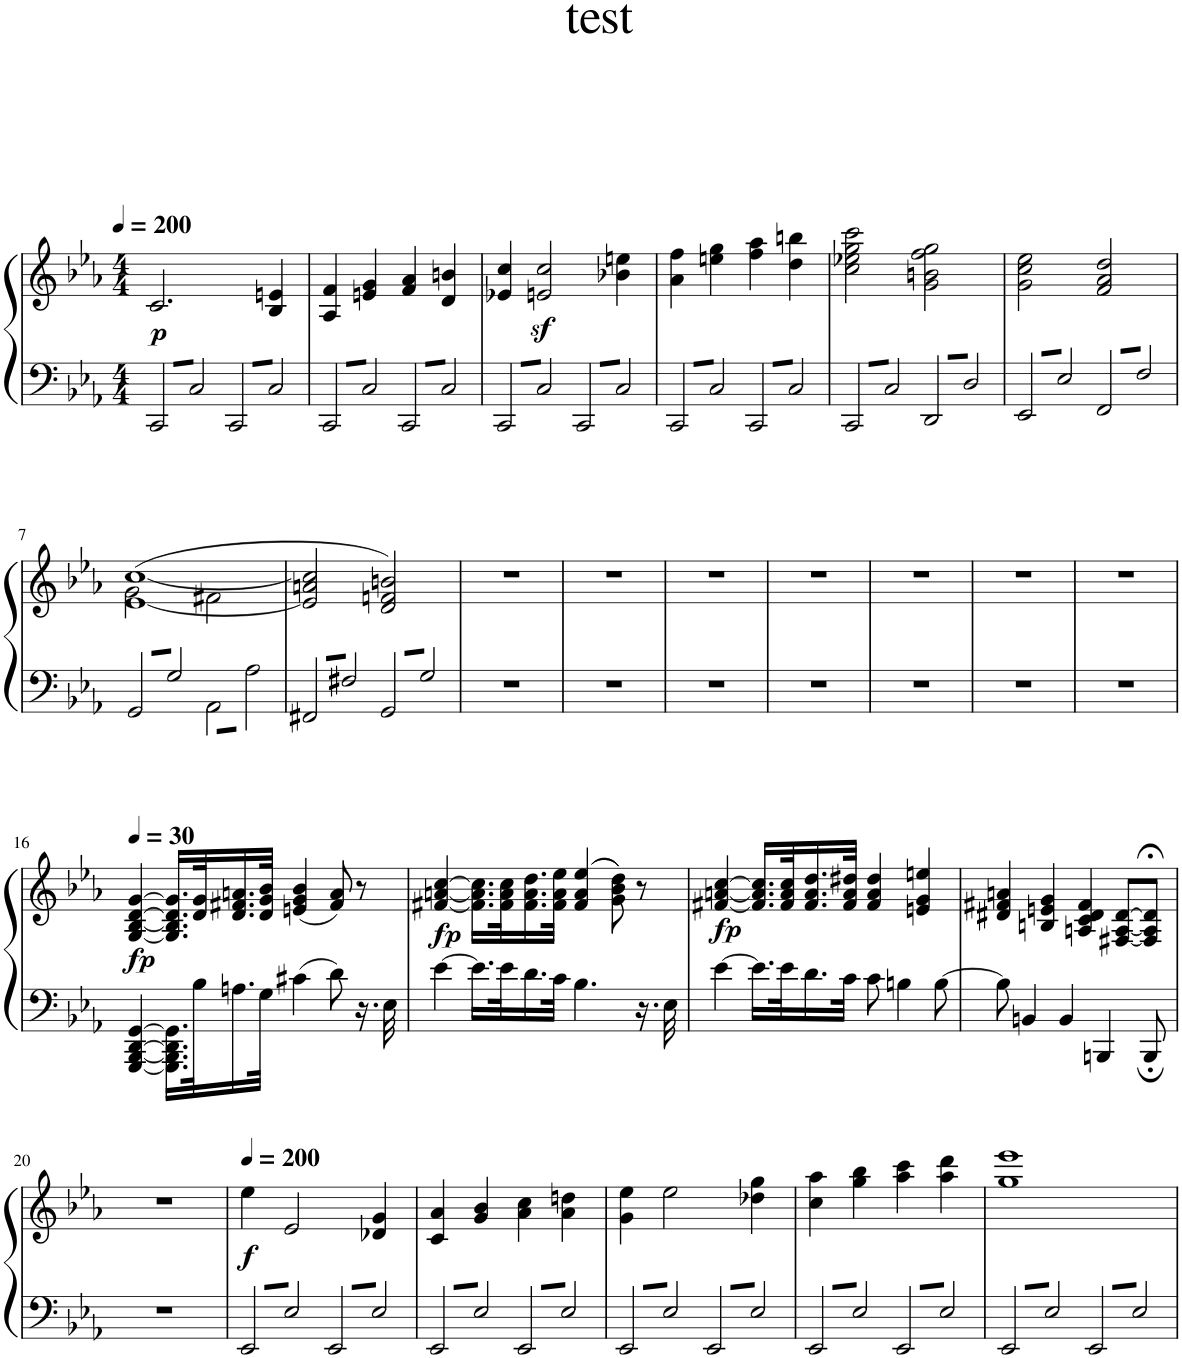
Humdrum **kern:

**kern	**kern	**dynam
*part1	*part1	*part1
*staff2	*staff1	*staff1/2
*I"Piano	*	*
*I'Pno.	*	*
*clefF4	*clefG2	*
*k[b-e-a-]	*k[b-e-a-]	*
*M4/4	*M4/4	*
*MM200	*MM200	*
=1	=1	=1
!	!	!LO:DY:b
6.CC/	2.c/	p
6.C/	.	.
6.CC/	.	.
6.C/	4B-/ 4en/	.
=2	=2	=2
6.CC/	4A-/ 4f/	.
6.C/	4en/ 4g/	.
6.CC/	4f/ 4a-/	.
6.C/	4d/ 4bn/	.
=3	=3	=3
6.CC/	4e-X/ 4cc/	.
6.C/	2en/z< 2cc/z<	.
6.CC/	.	.
6.C/	4b-X\ 4een\	.
=4	=4	=4
6.CC/	4a-\ 4ff\	.
6.C/	4een\ 4gg\	.
6.CC/	4ff\ 4aa-\	.
6.C/	4dd\ 4bbn\	.
=5	=5	=5
6.CC/	2cc\ 2ee-X\ 2gg\ 2ccc\	.
6.C/	.	.
6.DD/	2g\ 2bn\ 2ff\ 2gg\	.
6.D/	.	.
=6	=6	=6
6.EE-/	2g\ 2cc\ 2ee-\	.
6.E-/	.	.
6.FF/	2f/ 2a-/ 2dd/	.
6.F/	.	.
!!LO:LB:g=z
=7	=7	=7
*	*^	*
6.GG/	([1e- [1cc	2g\	.
6.G/	.	.	.
6.AA-\	.	2f#X\	.
6.A-\	.	.	.
*	*v	*v	*
=8	=8	=8
6.FF#X/	2e-/] 2an/ 2cc/]	.
6.F#X/	.	.
6.GG/	2d/ 2fn/ 2bn/)	.
6.G/	.	.
=9	=9	=9
1r	1r	.
=10	=10	=10
1r	1r	.
=11	=11	=11
1r	1r	.
=12	=12	=12
1r	1r	.
=13	=13	=13
1r	1r	.
=14	=14	=14
1r	1r	.
=15	=15	=15
1r	1r	.
!!LO:LB:g=z
=16	=16	=16
*	*MM30	*
!	!	!LO:DY:b
[4GGG/ [4BBB-/ [4DD/ [4GG/	[4G/ [4B-/ [4d/ [4g/	fp
16.GGG\] 16.BBB-\] 16.DD\] 16.GG\]LL	16.G/] 16.B-/] 16.d/] 16.g/]LL	.
32B-\K	32d/ 32g/K	.
16.An\	16.d/ 16.f#X/ 16.an/	.
32G\JJk	32d/ 32g/ 32b-/JJk	.
4c#X\	(4en/ 4g/ 4b-/	.
8d\	8f#/ 8a/)	.
16.r	8r	.
32E-\	.	.
=17	=17	=17
!	!	!LO:DY:b
[4e-\	[4f#X/ [4an/ [4cc/	fp
16.e-\LL]	16.f#\] 16.a\] 16.cc\]LL	.
32e-\K	32f#\ 32a\ 32cc\K	.
16.d\	16.f#\ 16.a\ 16.dd\	.
32c\JJk	32f#\ 32a\ 32ee-\JJk	.
4.B-\	((4f#/ 4a/ 4ee-/	.
.	8g\ 8b-\ 8dd\))	.
16.r	8r	.
32E-\	.	.
=18	=18	=18
!	!	!LO:DY:b
[4e-\	[4f#X/ [4an/ [4cc/	fp
16.e-\LL]	16.f#/] 16.a/] 16.cc/]LL	.
32e-\K	32f#/ 32a/ 32cc/K	.
16.d\	16.f#/ 16.a/ 16.dd/	.
32c\JJk	32f#/ 32a/ 32dd#X/JJk	.
8c\	4f#/ 4a/ 4dd#/	.
4Bn\	.	.
.	4en/ 4g/ 4een/	.
[8B\	.	.
=19	=19	=19
8B\]	4d#X/ 4f#X/ 4an/	.
4BBn/	.	.
.	4Bn/ 4en/ 4g/	.
4BB/	.	.
.	4An/ 4c/ 4d#/ 4f#/	.
4BBBn/	.	.
.	[8F#X/ [8A/ [8d#/L	.
8BBB;/	8F#/];< 8A/];< 8d#/];<J	.
!!LO:LB:g=z
=20	=20	=20
1r	1r	.
=21	=21	=21
*	*MM200	*
!	!	!LO:DY:b
6.EE-/	4ee-\	f
6.E-/	2e-/	.
6.EE-/	.	.
6.E-/	4d-X/ 4g/	.
=22	=22	=22
6.EE-/	4c/ 4a-/	.
6.E-/	4g/ 4b-/	.
6.EE-/	4a-\ 4cc\	.
6.E-/	4a-\ 4ddn\	.
=23	=23	=23
6.EE-/	4g\ 4ee-\	.
6.E-/	2ee-\	.
6.EE-/	.	.
6.E-/	4dd-X\ 4gg\	.
=24	=24	=24
6.EE-/	4cc\ 4aa-\	.
6.E-/	4gg\ 4bb-\	.
6.EE-/	4aa-\ 4ccc\	.
6.E-/	4aa-\ 4ddd\	.
=25	=25	=25
6.EE-/	1gg 1eee-	.
6.E-/	.	.
6.EE-/	.	.
6.E-/	.	.
=	=	=
*-	*-	*-
